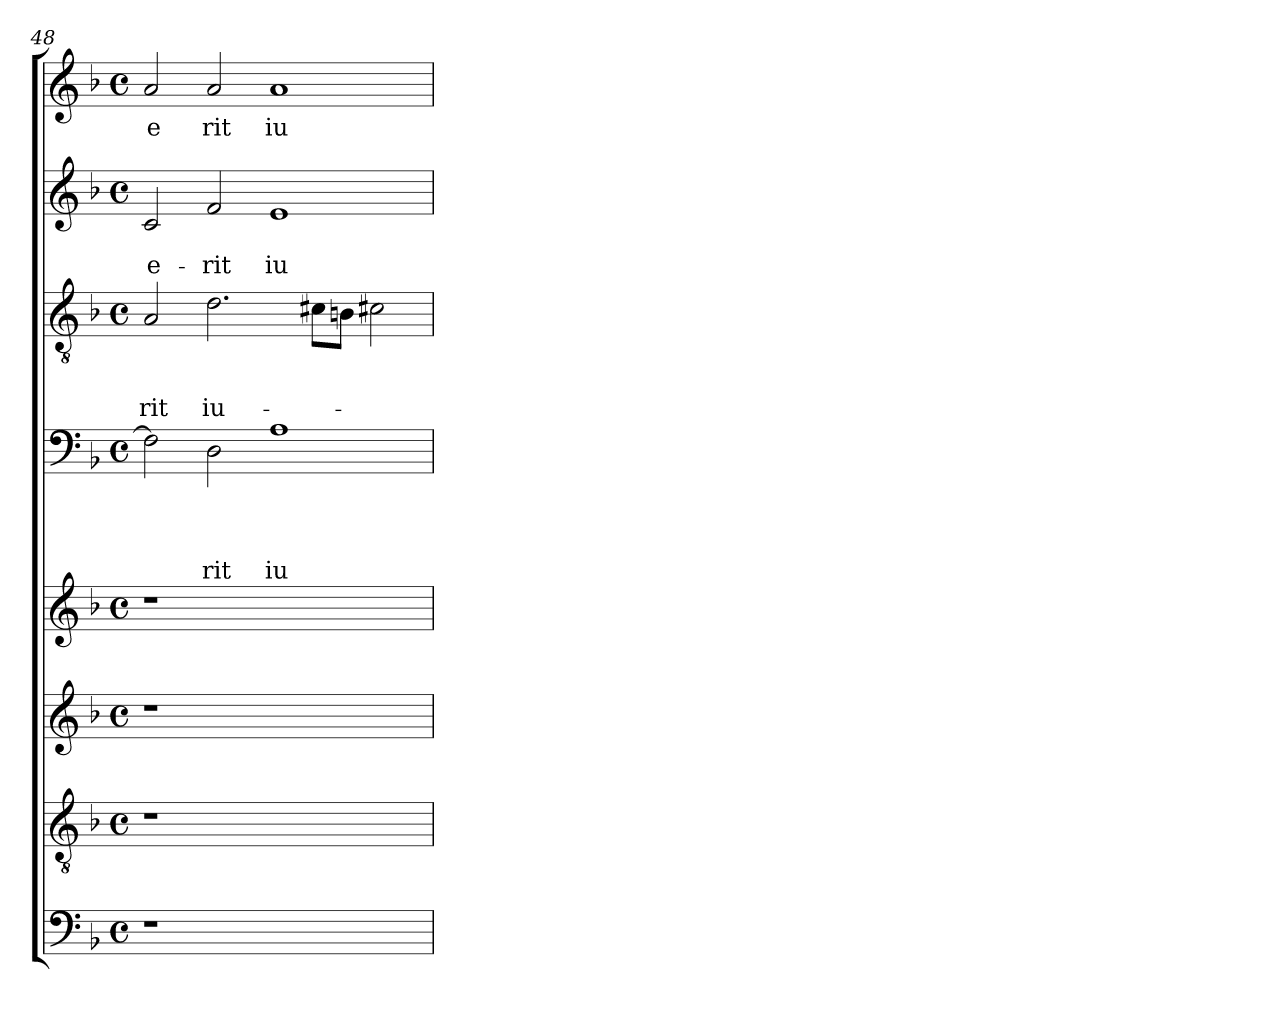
**kern	**kern	**kern	**kern	**kern	**text	**text	**text	**text	**kern	**text	**text	**text	**kern	**text	**text	**kern	**text
*part8	*part7	*part6	*part5	*part4	*part4	*part4	*part4	*part4	*part3	*part3	*part3	*part3	*part2	*part2	*part2	*part1	*part1
*staff8	*staff7	*staff6	*staff5	*staff4	*staff4	*staff4	*staff4	*staff4	*staff3	*staff3	*staff3	*staff3	*staff2	*staff2	*staff2	*staff1	*staff1
!!LO:LB:g=z
*clefF4	*clefGv2	*clefG2	*clefG2	*clefF4	*	*	*	*	*clefGv2	*	*	*	*clefG2	*	*	*clefG2	*
*k[b-]	*k[b-]	*k[b-]	*k[b-]	*k[b-]	*	*	*	*	*k[b-]	*	*	*	*k[b-]	*	*	*k[b-]	*
*F:	*F:	*F:	*F:	*F:	*	*	*	*	*F:	*	*	*	*F:	*	*	*F:	*
*M4/4	*M4/4	*M4/4	*M4/4	*M4/4	*	*	*	*	*M4/4	*	*	*	*M4/4	*	*	*M4/4	*
*met(c)	*met(c)	*met(c)	*met(c)	*met(c)	*	*	*	*	*met(c)	*	*	*	*met(c)	*	*	*met(c)	*
=48	=48	=48	=48	=48	=48	=48	=48	=48	=48	=48	=48	=48	=48	=48	=48	=48	=48
!	!	!	!	!	!	!	!	!	!	!	!	!LO:LY:b	!	!	!LO:LY:b	!	!LO:LY:b
1r	1r	1r	1r	2F\]	.	.	.	.	2A/	.	.	rit	2c/	.	e-	2a/	e
!	!	!	!	!	!	!	!	!LO:LY:b	!	!	!	!LO:LY:b	!	!	!LO:LY:b	!	!LO:LY:b
.	.	.	.	2D\	.	.	.	rit	2.d\	.	.	iu-	2f/	.	-rit	2a/	rit
!	!	!	!	!	!	!	!	!LO:LY:b	!	!	!	!	!	!	!LO:LY:b	!	!LO:LY:b
1ryy	1ryy	1ryy	1ryy	1A	.	.	.	iu	.	.	.	.	1e	.	iu-	1a	iu
.	.	.	.	.	.	.	.	.	8c#X\L	.	.	.	.	.	.	.	.
.	.	.	.	.	.	.	.	.	8Bn\J	.	.	.	.	.	.	.	.
.	.	.	.	.	.	.	.	.	2c#X\	.	.	.	.	.	.	.	.
=	=	=	=	=	=	=	=	=	=	=	=	=	=	=	=	=	=
*-	*-	*-	*-	*-	*-	*-	*-	*-	*-	*-	*-	*-	*-	*-	*-	*-	*-
